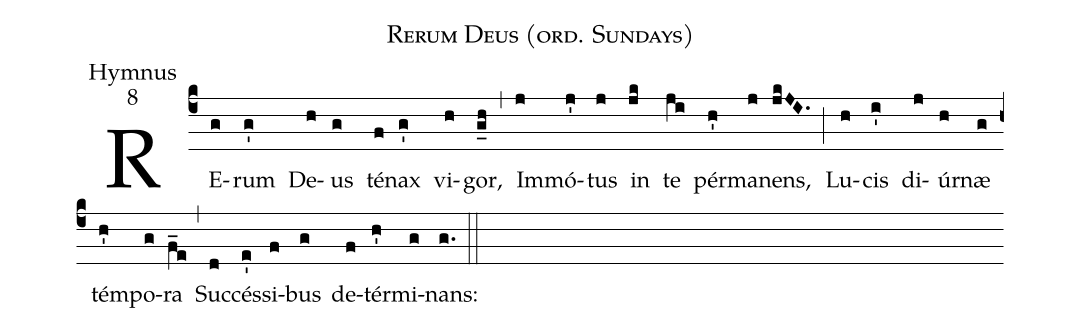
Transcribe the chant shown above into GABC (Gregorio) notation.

name:Rerum Deus (ord. Sundays);
office-part:Hymnus;
mode:8;
%%
(c4) RE(g)rum(g') De(h)us(g) té(f)nax(g') vi(h)gor,(g_h) (,) Im(j)mó(j')tus(j) in(jk) te(ji) pér(h')ma(j)nens,(jkJI.) (;) Lu(h)cis(i') di(j)úr(h)næ(g) tém(h')po(g)ra(f_e) (,) Suc(d)cés(e')si(f)bus(g) de(f)tér(h')mi(g)nans:(g.) (::)
